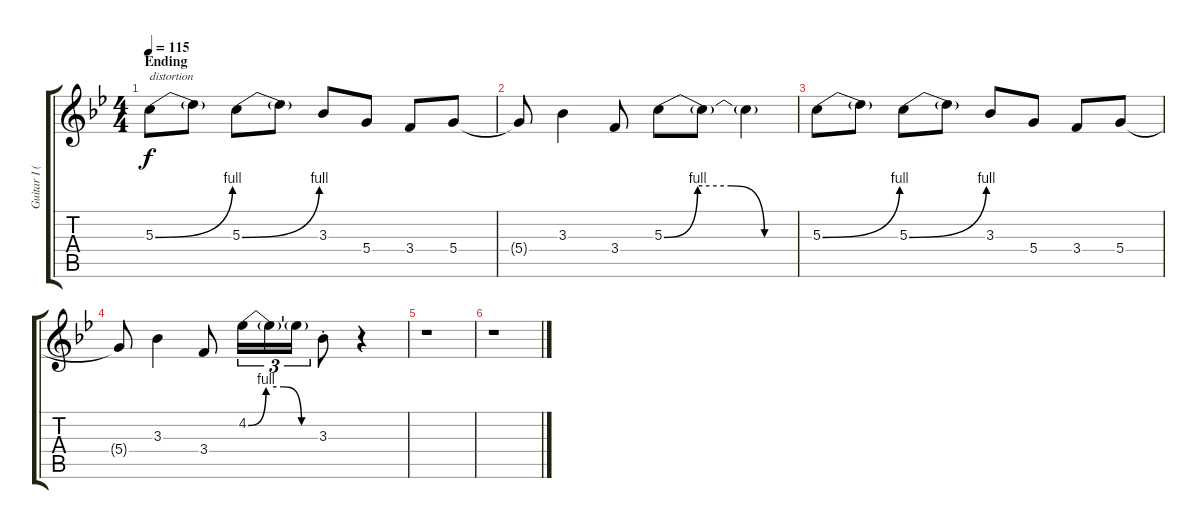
\track ("Guitar I (Aiji)" "Guitar I (") {instrument distortionguitar}
\staff {score tabs}
\tuning (E4 B3 G3 D3 A2 E2) {hide}
\ts (4 4)
\section ("" "Ending")
\tempo 115
\clef g2
\ks bb
5.3{be (bend 0 0 60 4)}.8{txt "distortion" dy f instrument distortionguitar} 5.3{t}.8 5.3{be (bend 0 0 60 4)}.8 5.3{t}.8 3.3.8 5.4.8 3.4.8 5.4.8 |
5.4{t}.8 3.3.4 3.4.8 5.3{be (custom 0 0 15 4 30 4 45 0 60 0)}.8 5.3{t}.8 5.3{t}.4 |
5.3{be (bend 0 0 60 4)}.8 5.3{t}.8 5.3{be (bend 0 0 60 4)}.8 5.3{t}.8 3.3.8 5.4.8 3.4.8 5.4.8 |
5.4{t}.8 3.3.4 3.4.8 4.2{be (custom 0 0 15 4 30 4 45 0 60 0)}.16{tu (3 2)} 4.2{t}.16{tu (3 2)} 4.2{t}.16{tu (3 2)} 3.3{st}.8 r.4 |
r.1 |
r.1
